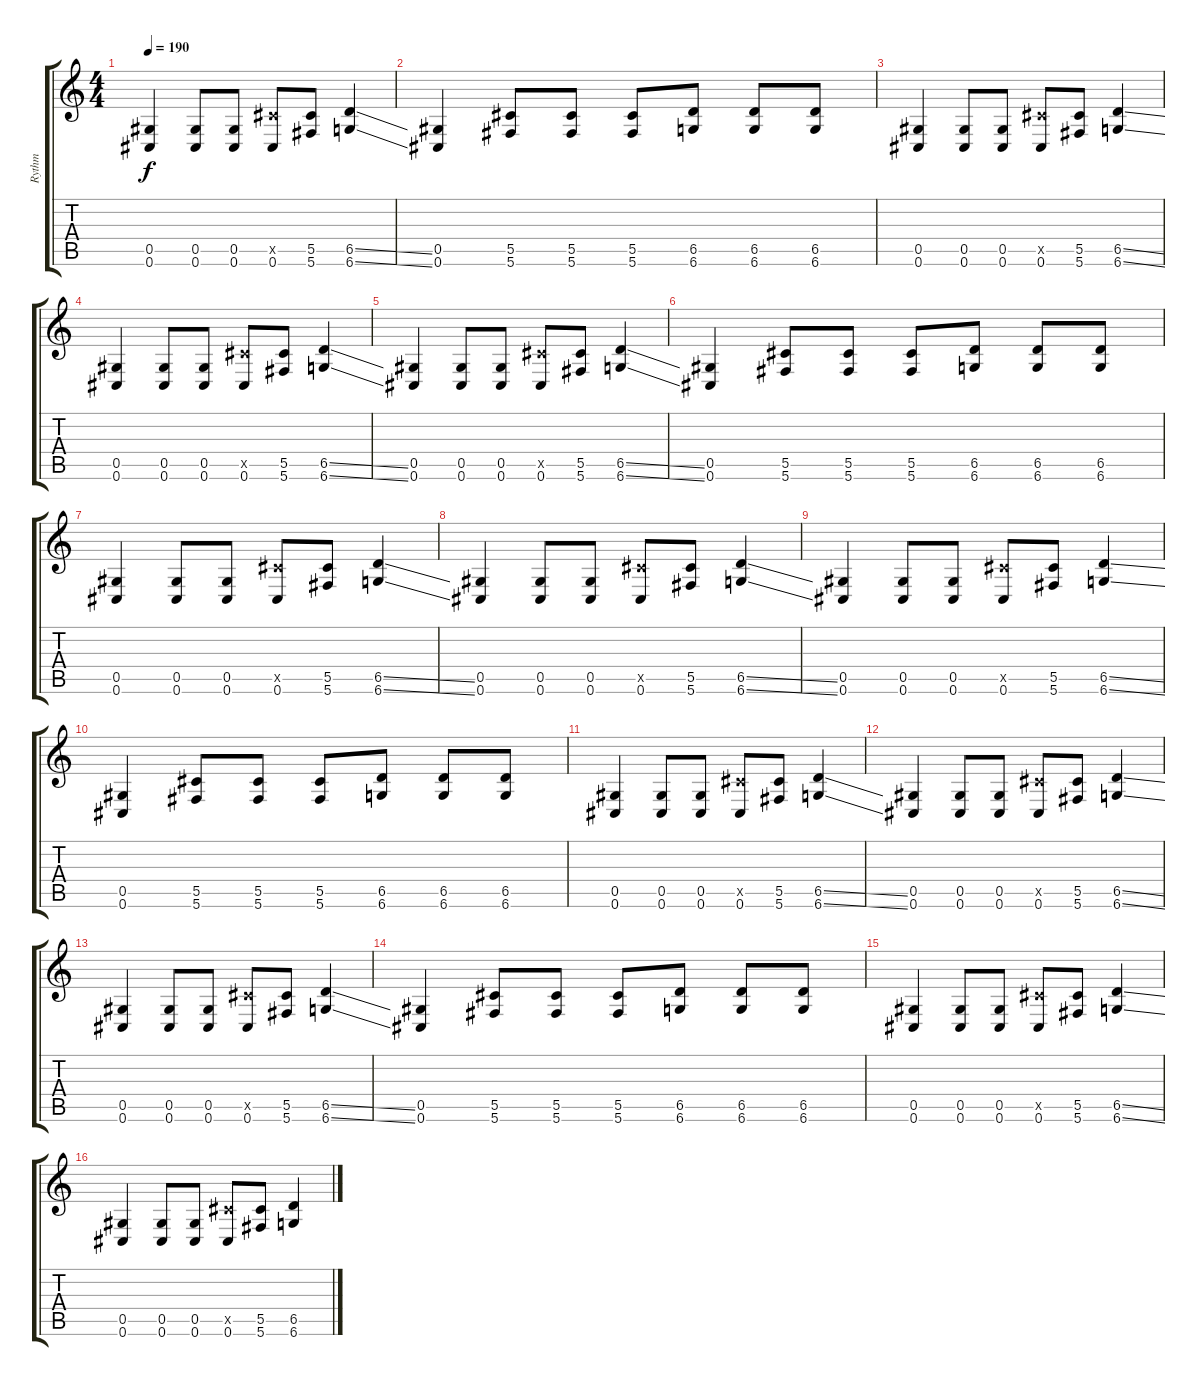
\track ("Rythm" "Rythm") {instrument distortionguitar}
\staff {score tabs}
\tuning (Eb4 Bb3 Gb3 Db3 Ab2 Db2) {hide}
\ts (4 4)
\tempo 190
\clef g2
\ks c
(0.5 0.6).4{dy f} (0.5 0.6).8 (0.5 0.6).8 (5.5{x} 0.6).8 (5.5 5.6).8 (6.5{ss} 6.6{ss}).4 |
(0.5 0.6).4 (5.5 5.6).8 (5.5 5.6).8 (5.5 5.6).8 (6.5 6.6).8 (6.5 6.6).8 (6.5 6.6).8 |
(0.5 0.6).4 (0.5 0.6).8 (0.5 0.6).8 (5.5{x} 0.6).8 (5.5 5.6).8 (6.5{ss} 6.6{ss}).4 |
(0.5 0.6).4 (0.5 0.6).8 (0.5 0.6).8 (5.5{x} 0.6).8 (5.5 5.6).8 (6.5{ss} 6.6{ss}).4 |
(0.5 0.6).4 (0.5 0.6).8 (0.5 0.6).8 (5.5{x} 0.6).8 (5.5 5.6).8 (6.5{ss} 6.6{ss}).4 |
(0.5 0.6).4 (5.5 5.6).8 (5.5 5.6).8 (5.5 5.6).8 (6.5 6.6).8 (6.5 6.6).8 (6.5 6.6).8 |
(0.5 0.6).4{balance 8} (0.5 0.6).8 (0.5 0.6).8 (5.5{x} 0.6).8 (5.5 5.6).8 (6.5{ss} 6.6{ss}).4 |
(0.5 0.6).4 (0.5 0.6).8 (0.5 0.6).8 (5.5{x} 0.6).8 (5.5 5.6).8 (6.5{ss} 6.6{ss}).4 |
(0.5 0.6).4 (0.5 0.6).8 (0.5 0.6).8 (5.5{x} 0.6).8 (5.5 5.6).8 (6.5{ss} 6.6{ss}).4 |
(0.5 0.6).4 (5.5 5.6).8 (5.5 5.6).8 (5.5 5.6).8 (6.5 6.6).8 (6.5 6.6).8 (6.5 6.6).8 |
(0.5 0.6).4 (0.5 0.6).8 (0.5 0.6).8 (5.5{x} 0.6).8 (5.5 5.6).8 (6.5{ss} 6.6{ss}).4 |
(0.5 0.6).4 (0.5 0.6).8 (0.5 0.6).8 (5.5{x} 0.6).8 (5.5 5.6).8 (6.5{ss} 6.6{ss}).4 |
(0.5 0.6).4 (0.5 0.6).8 (0.5 0.6).8 (5.5{x} 0.6).8 (5.5 5.6).8 (6.5{ss} 6.6{ss}).4 |
(0.5 0.6).4 (5.5 5.6).8 (5.5 5.6).8 (5.5 5.6).8 (6.5 6.6).8 (6.5 6.6).8 (6.5 6.6).8 |
(0.5 0.6).4 (0.5 0.6).8 (0.5 0.6).8 (5.5{x} 0.6).8 (5.5 5.6).8 (6.5{ss} 6.6{ss}).4 |
(0.5 0.6).4 (0.5 0.6).8 (0.5 0.6).8 (5.5{x} 0.6).8 (5.5 5.6).8 (6.5{ss} 6.6{ss}).4
